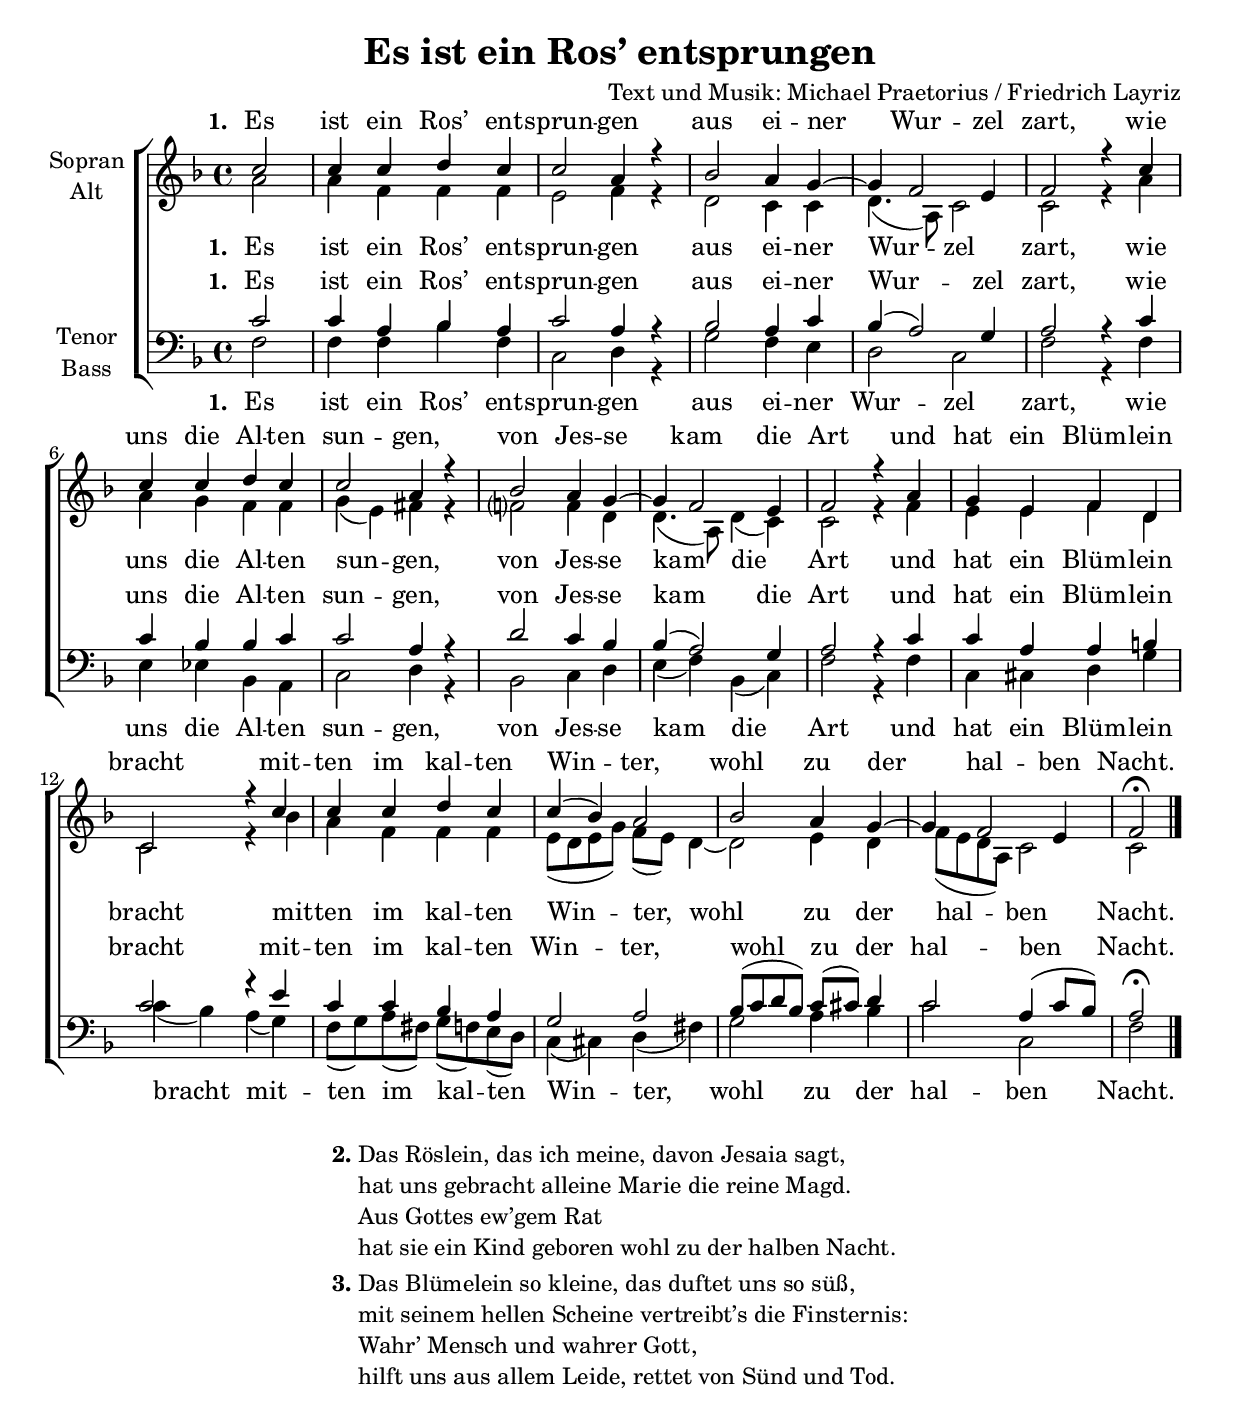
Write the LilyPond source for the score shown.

\version "2.12.3"

\include "default.ly"

\header {
  title = "Es ist ein Ros’ entsprungen"
  composer = "Text und Musik: Michael Praetorius / Friedrich Layriz"
  poet = ""
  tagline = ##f
}

global = {
  \key f \major
  \time 4/4
}

soprano = \relative c'' {
  \global
  \partial 2
  c2
  c4 c d c
  c2 a4 r
  bes2 a4 g~
  g f2 e4
  f2 r4 c'4
  
  c4 c d c
  c2 a4 r
  bes2 a4 g~
  g f2 e4
  f2 r4 a4

  
  g e f d
  c2 r4 c'
  c c d c
  c( bes) a2
  bes a4 g~
  g f2 e4
  f2\fermata
  \bar "|."
  
}

alto = \relative c'' {
  \global
  \partial 2
  a2
  a4 f f f
  e2 f4 r
  d2 c4 c
  d4.( a8) c2
  c2 r4 a'4
  
  a4 g f f
  g( e) fis4 r
  f?2 f4 d
  d4.( a8) d4( c)
  c2 r4 f4

  
  e e f d
  c2 r4 bes'
  
  a4 f f f
  e8( d e g) f( e) d4~
  d2 e4 d
  f8( e d a) c2
  c2
  
}

tenor = \relative c' {
  \global
  \partial 2
  c2
  c4 a bes a
  c2 a4 r
  bes2 a4 c
  bes( a2) g4
  a2 r4 c4
  
  c4 bes bes c
  c2 a4 r
  d2 c4 bes
  bes( a2) g4
  a2 r4 c4

  
  c a a b
  c2 r4 e
  
  c c bes a
  g2 a2
  bes8( c d bes) c( cis) d4
  c2 a4( c8 bes)
  a2\fermata
}

bass = \relative c {
  \global
  \partial 2
  f2
  f4 f bes f
  c2 d4 r
  g2 f4 e
  d2 c2
  f2 r4 f4
  
  e4 es bes a
  c2 d4 r
  bes2 c4 d
  e( f) bes,( c)
  f2 r4 f4

  
  c cis d g
  c( bes) a( g)
  f8( g) a( fis) g( f) e( d)
  c4( cis) d( fis)
  g2 a4 bes
  c2 c,2
  f2
  
}

verseOne = \lyricmode {
  \set stanza = "1. "Es ist ein Ros’ ent -- sprun -- gen
  aus ei -- ner Wur -- zel zart, 
  wie uns die Al -- ten sun -- gen,
  von Jes -- se kam die Art
  und hat ein Blüm -- lein bracht
  mit -- ten im kal -- ten Win -- ter,
  wohl zu der hal -- ben Nacht.  
}


\score {
  \new ChoirStaff <<
    \new Staff = "sa" \with {
      instrumentName = \markup \center-column { "Sopran" "Alt" }
    } <<
      \new Voice = "soprano" { \voiceOne \soprano }
      \new Voice = "alto" { \voiceTwo \alto }
    >>
    \new Lyrics \with {
      alignAboveContext = "sa"
    } \lyricsto "soprano" \verseOne
    \new Lyrics \lyricsto "alto" \verseOne
    \new Staff = "tb" \with {
      instrumentName = \markup \center-column { "Tenor" "Bass" }
    } <<
      \clef bass
      \new Voice = "tenor" { \voiceOne \tenor }
      \new Voice = "bass" { \voiceTwo \bass }
    >>
    \new Lyrics \with {
      alignAboveContext = "tb"
    } \lyricsto "tenor" \verseOne
    \new Lyrics \lyricsto "bass" \verseOne
  >>
  \layout { indent = #15 }
  \midi {
    \context {
      \Score
      tempoWholesPerMinute = #(ly:make-moment 100 4)
    }
  }
}

\markup {
  \fill-line {
    \column {
      \line {
        \bold "2."
        \column {
          "Das Röslein, das ich meine, davon Jesaia sagt,"
          "hat uns gebracht alleine Marie die reine Magd."
          "Aus Gottes ew’gem Rat"
          "hat sie ein Kind geboren wohl zu der halben Nacht."          
        }
      }
      \hspace #0.1
      \line {
        \bold "3."
        \column {
          "Das Blümelein so kleine, das duftet uns so süß,"
          "mit seinem hellen Scheine vertreibt’s die Finsternis:"
          "Wahr’ Mensch und wahrer Gott,"
          "hilft uns aus allem Leide, rettet von Sünd und Tod."          
        }
      }
    }
  }
}